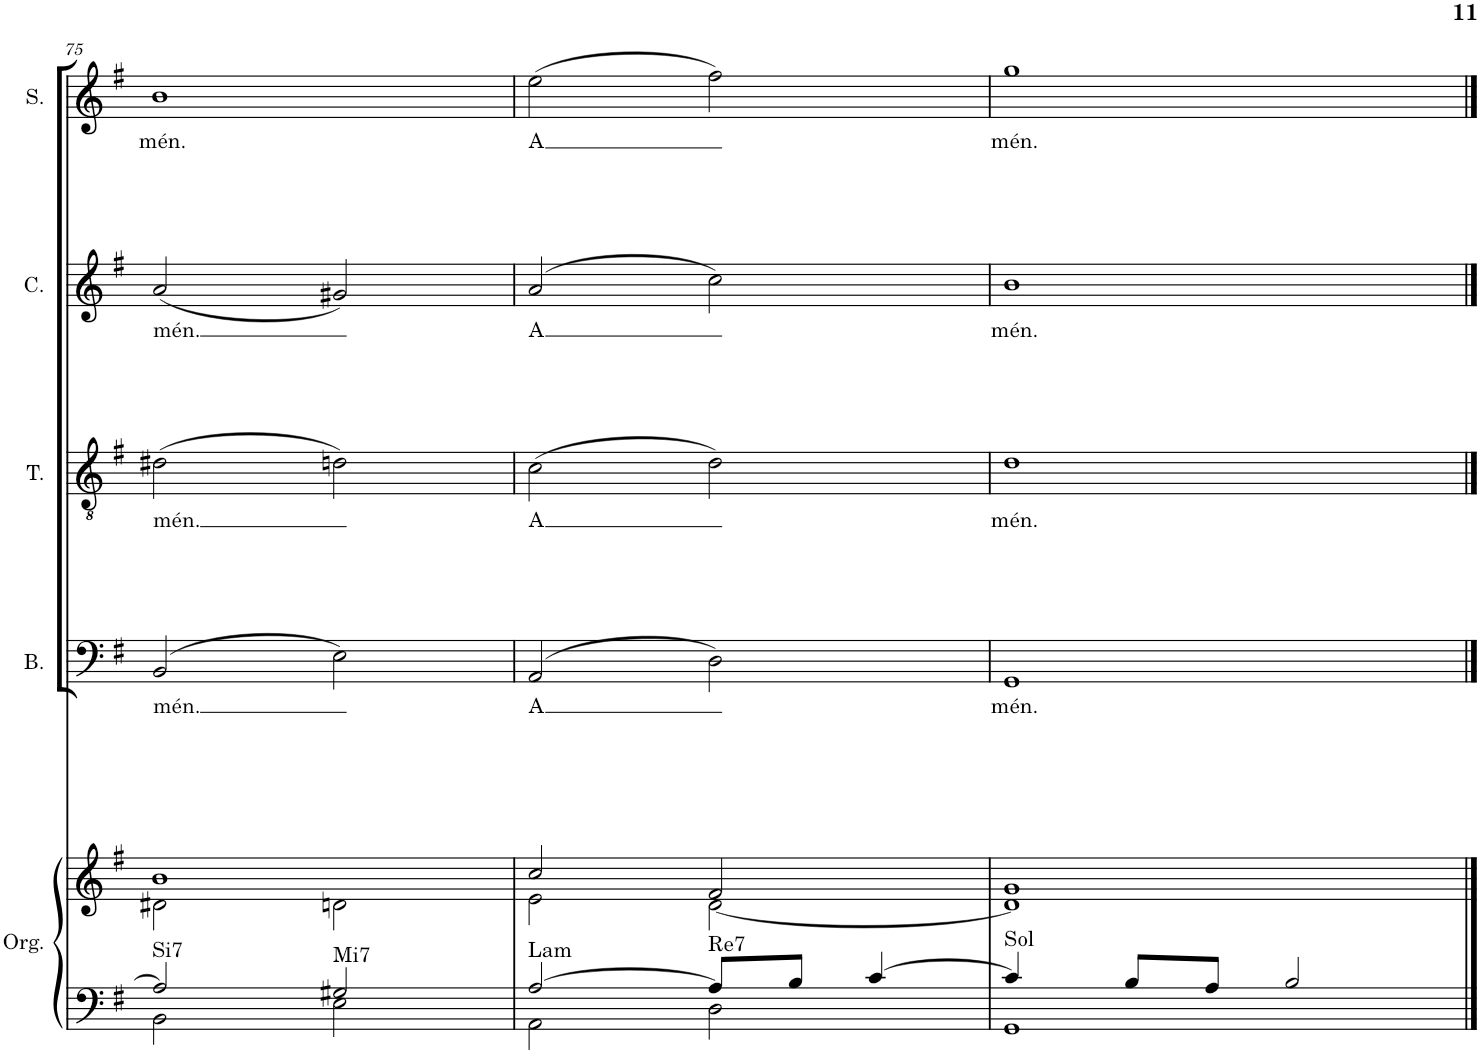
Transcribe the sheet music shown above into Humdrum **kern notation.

**kern	**kern	**harte	**kern	**text	**kern	**text	**kern	**text	**kern	**text
*part5	*part5	*part5	*part4	*part4	*part3	*part3	*part2	*part2	*part1	*part1
*staff6	*staff5	*	*staff4	*staff4	*staff3	*staff3	*staff2	*staff2	*staff1	*staff1
*I"Órgano	*	*	*I"Bajo	*	*I"Tenor	*	*I"Contralto	*	*I"Soprano	*
*	*	*	*I'B.	*	*I'T.	*	*I'C.	*	*I'S.	*
!!LO:PB:g=z
*clefF4	*clefG2	*	*clefF4	*	*clefGv2	*	*clefG2	*	*clefG2	*
*k[f#]	*k[f#]	*	*k[f#]	*	*k[f#]	*	*k[f#]	*	*k[f#]	*
*M4/4	*M4/4	*	*M4/4	*	*M4/4	*	*M4/4	*	*M4/4	*
*met(c)	*met(c)	*	*met(c)	*	*met(c)	*	*met(c)	*	*met(c)	*
=75	=75	=75	=75	=75	=75	=75	=75	=75	=75	=75
*^	*^	*	*	*	*	*	*	*	*	*
!	!	!	!	!LO:H:kt=Si7	!	!LO:LY:b	!	!LO:LY:b	!	!LO:LY:b	!	!LO:LY:b
2A/]	2BB\	1b	2d#X\	N	(2BB/	mén.	(2d#X\	mén.	(2a/	mén.	1b	mén.
!	!	!	!	!LO:H:kt=Mi7	!	!	!	!	!	!	!	!
2G#X/	2E\	.	2dn\	N	2E\)	.	2dn\)	.	2g#X/)	.	.	.
=76	=76	=76	=76	=76	=76	=76	=76	=76	=76	=76	=76	=76
!	!	!	!	!LO:H:kt=Lam	!	!LO:LY:b	!	!LO:LY:b	!	!LO:LY:b	!	!LO:LY:b
[2A/	2AA\	2cc/	2e\	N	(2AA/	A	(2c\	A	(2a/	A	(2ee\	A
!	!	!	!	!LO:H:kt=Re7	!	!	!	!	!	!	!	!
8A/L]	2D\	2f#/	[2d\	N	2D\)	.	2d\)	.	2cc\)	.	2ff#\)	.
8B/J	.	.	.	.	.	.	.	.	.	.	.	.
[4c/	.	.	.	.	.	.	.	.	.	.	.	.
=77	=77	=77	=77	=77	=77	=77	=77	=77	=77	=77	=77	=77
!	!	!	!	!LO:H:kt=Sol	!	!LO:LY:b	!	!LO:LY:b	!	!LO:LY:b	!	!LO:LY:b
4c/]	1GG	1g	1d]	N	1GG	mén.	1d	mén.	1b	mén.	1gg	mén.
8B/L	.	.	.	.	.	.	.	.	.	.	.	.
8A/J	.	.	.	.	.	.	.	.	.	.	.	.
2B/	.	.	.	.	.	.	.	.	.	.	.	.
*v	*v	*	*	*	*	*	*	*	*	*	*	*
*	*v	*v	*	*	*	*	*	*	*	*	*
==	==	==	==	==	==	==	==	==	==	==
*-	*-	*-	*-	*-	*-	*-	*-	*-	*-	*-
